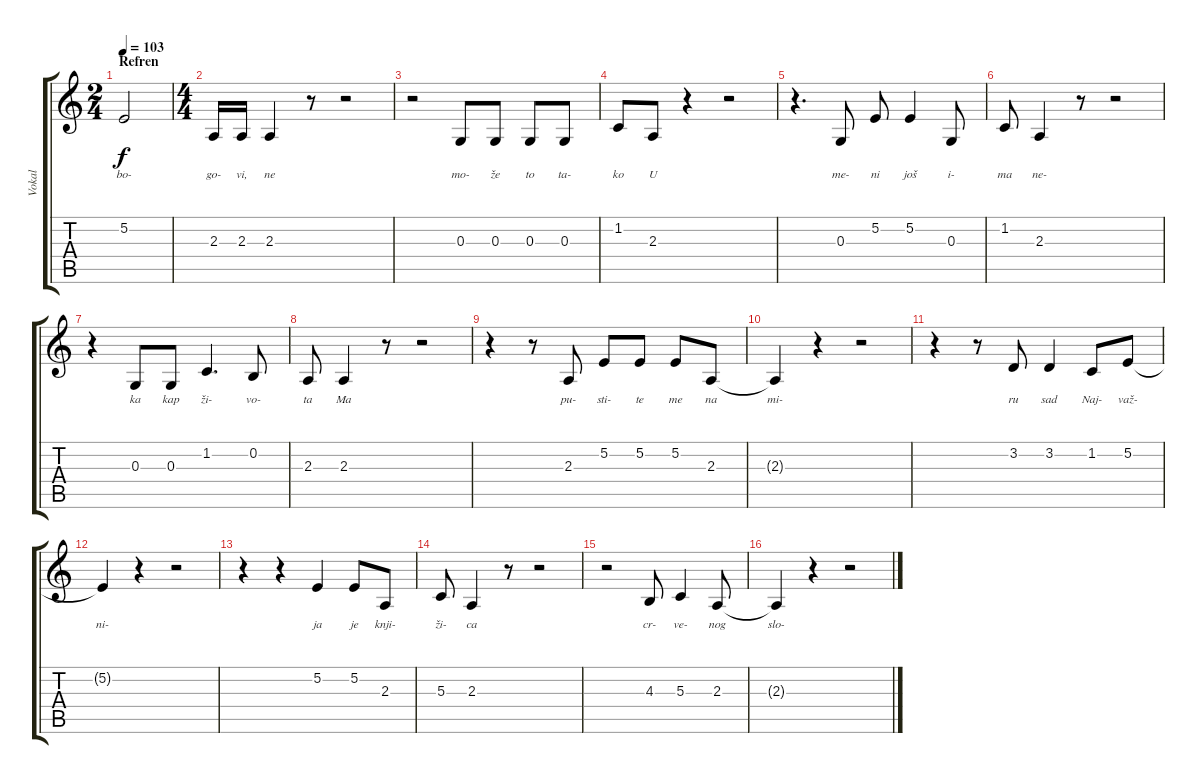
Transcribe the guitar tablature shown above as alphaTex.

\track ("Vokal" "Vokal") {instrument lead6voice}
\staff {score tabs}
\tuning (E4 B3 G3 D3 A2 E2) {hide}
\ts (2 4)
\section ("" "Refren")
\tempo 103
\clef g2
\ks aminor
5.2.2{lyrics (0 "bo-") lyrics (1 "") lyrics (2 "") lyrics (3 "") lyrics (4 "") dy f} |
\ts (4 4)
2.3.16{lyrics (0 "go-") lyrics (1 "") lyrics (2 "") lyrics (3 "") lyrics (4 "")} 2.3.16{lyrics (0 "vi,") lyrics (1 "") lyrics (2 "") lyrics (3 "") lyrics (4 "")} 2.3.4{lyrics (0 "ne") lyrics (1 "") lyrics (2 "") lyrics (3 "") lyrics (4 "")} r.8 r.2 |
r.2 0.3.8{lyrics (0 "mo-") lyrics (1 "") lyrics (2 "") lyrics (3 "") lyrics (4 "")} 0.3.8{lyrics (0 "že") lyrics (1 "") lyrics (2 "") lyrics (3 "") lyrics (4 "")} 0.3.8{lyrics (0 "to") lyrics (1 "") lyrics (2 "") lyrics (3 "") lyrics (4 "")} 0.3.8{lyrics (0 "ta-") lyrics (1 "") lyrics (2 "") lyrics (3 "") lyrics (4 "")} |
1.2.8{lyrics (0 "ko") lyrics (1 "") lyrics (2 "") lyrics (3 "") lyrics (4 "")} 2.3.8{lyrics (0 "U") lyrics (1 "") lyrics (2 "") lyrics (3 "") lyrics (4 "")} r.4 r.2 |
r.4{d} 0.3.8{lyrics (0 "me-") lyrics (1 "") lyrics (2 "") lyrics (3 "") lyrics (4 "")} 5.2.8{lyrics (0 "ni") lyrics (1 "") lyrics (2 "") lyrics (3 "") lyrics (4 "")} 5.2.4{lyrics (0 "još") lyrics (1 "") lyrics (2 "") lyrics (3 "") lyrics (4 "")} 0.3.8{lyrics (0 "i-") lyrics (1 "") lyrics (2 "") lyrics (3 "") lyrics (4 "")} |
1.2.8{lyrics (0 "ma") lyrics (1 "") lyrics (2 "") lyrics (3 "") lyrics (4 "")} 2.3.4{lyrics (0 "ne-") lyrics (1 "") lyrics (2 "") lyrics (3 "") lyrics (4 "")} r.8 r.2 |
r.4 0.3.8{lyrics (0 "ka") lyrics (1 "") lyrics (2 "") lyrics (3 "") lyrics (4 "")} 0.3.8{lyrics (0 "kap") lyrics (1 "") lyrics (2 "") lyrics (3 "") lyrics (4 "")} 1.2.4{d lyrics (0 "ži-") lyrics (1 "") lyrics (2 "") lyrics (3 "") lyrics (4 "")} 0.2.8{lyrics (0 "vo-") lyrics (1 "") lyrics (2 "") lyrics (3 "") lyrics (4 "")} |
2.3.8{lyrics (0 "ta") lyrics (1 "") lyrics (2 "") lyrics (3 "") lyrics (4 "")} 2.3.4{lyrics (0 "Ma") lyrics (1 "") lyrics (2 "") lyrics (3 "") lyrics (4 "")} r.8 r.2 |
r.4 r.8 2.3.8{lyrics (0 "pu-") lyrics (1 "") lyrics (2 "") lyrics (3 "") lyrics (4 "")} 5.2.8{lyrics (0 "sti-") lyrics (1 "") lyrics (2 "") lyrics (3 "") lyrics (4 "")} 5.2.8{lyrics (0 "te") lyrics (1 "") lyrics (2 "") lyrics (3 "") lyrics (4 "")} 5.2.8{lyrics (0 "me") lyrics (1 "") lyrics (2 "") lyrics (3 "") lyrics (4 "")} 2.3.8{lyrics (0 "na") lyrics (1 "") lyrics (2 "") lyrics (3 "") lyrics (4 "")} |
2.3{t}.4{lyrics (0 "mi-") lyrics (1 "") lyrics (2 "") lyrics (3 "") lyrics (4 "")} r.4 r.2 |
r.4 r.8 3.2.8{lyrics (0 "ru") lyrics (1 "") lyrics (2 "") lyrics (3 "") lyrics (4 "")} 3.2.4{lyrics (0 "sad") lyrics (1 "") lyrics (2 "") lyrics (3 "") lyrics (4 "")} 1.2.8{lyrics (0 "Naj-") lyrics (1 "") lyrics (2 "") lyrics (3 "") lyrics (4 "")} 5.2.8{lyrics (0 "važ-") lyrics (1 "") lyrics (2 "") lyrics (3 "") lyrics (4 "")} |
5.2{t}.4{lyrics (0 "ni-") lyrics (1 "") lyrics (2 "") lyrics (3 "") lyrics (4 "")} r.4 r.2 |
r.4 r.4 5.2.4{lyrics (0 "ja") lyrics (1 "") lyrics (2 "") lyrics (3 "") lyrics (4 "")} 5.2.8{lyrics (0 "je") lyrics (1 "") lyrics (2 "") lyrics (3 "") lyrics (4 "")} 2.3.8{lyrics (0 "knji-") lyrics (1 "") lyrics (2 "") lyrics (3 "") lyrics (4 "")} |
5.3.8{lyrics (0 "ži-") lyrics (1 "") lyrics (2 "") lyrics (3 "") lyrics (4 "")} 2.3.4{lyrics (0 "ca") lyrics (1 "") lyrics (2 "") lyrics (3 "") lyrics (4 "")} r.8 r.2 |
r.2 4.3.8{lyrics (0 "cr-") lyrics (1 "") lyrics (2 "") lyrics (3 "") lyrics (4 "")} 5.3.4{lyrics (0 "ve-") lyrics (1 "") lyrics (2 "") lyrics (3 "") lyrics (4 "")} 2.3.8{lyrics (0 "nog") lyrics (1 "") lyrics (2 "") lyrics (3 "") lyrics (4 "")} |
2.3{t}.4{lyrics (0 "slo-") lyrics (1 "") lyrics (2 "") lyrics (3 "") lyrics (4 "")} r.4 r.2
